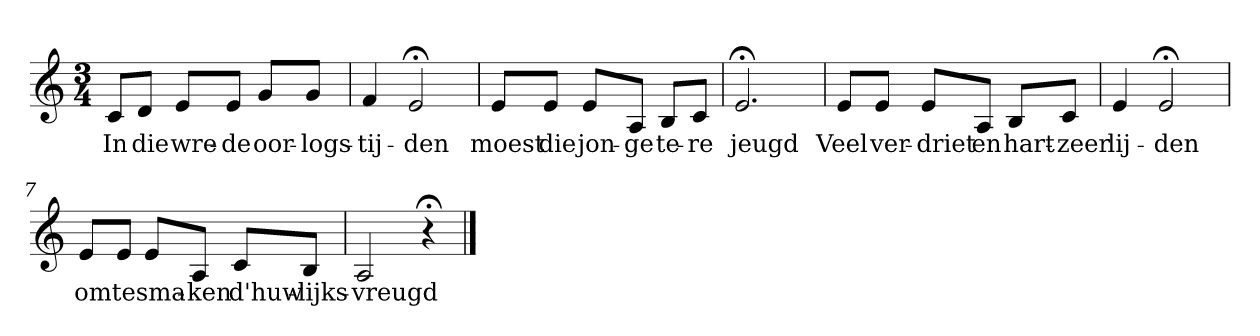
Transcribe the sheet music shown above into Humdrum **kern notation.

**kern	**text
*part1	*part1
*staff1	*staff1
*k[]	*
*C:	*
*M3/4	*
*MM120	*
=1	=1
8cL	In
8dJ	die
8eL	wre-
8eJ	-de
8gL	oor-
8gJ	-logs-
=2	=2
4f	-tij-
2e;<	-den
=3	=3
8eL	moest
8eJ	die
8eL	jon-
8AJ	-ge
8BL	te-
8cJ	-re
=4	=4
2.e;<	jeugd
=5	=5
8eL	Veel
8eJ	ver-
8eL	-driet
8AJ	en
8BL	hart-
8cJ	-zeer
=6	=6
4e	lij-
2e;<	-den
=7	=7
8eL	om
8eJ	te
8eL	sma-
8AJ	-ken
8cL	d'huw-
8BJ	-lijks-
=8	=8
2A	-vreugd
4r;<	.
==	==
*-	*-
